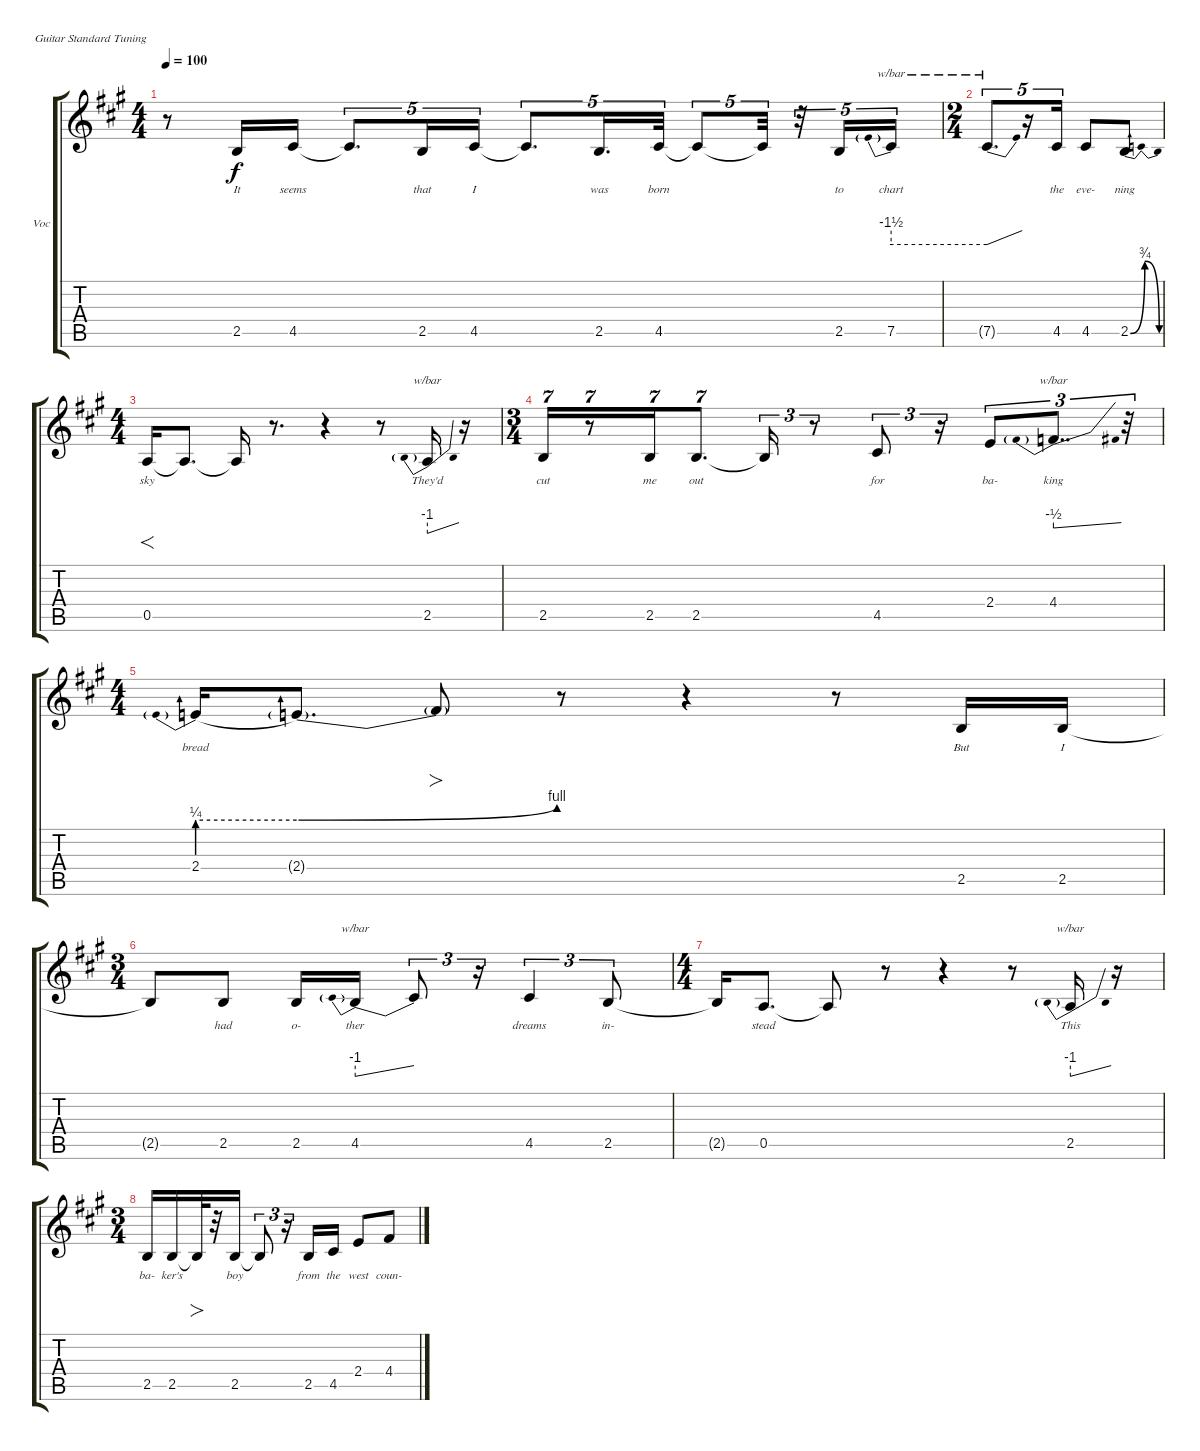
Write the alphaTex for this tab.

\bracketExtendMode groupsimilarinstruments
\firstSystemTrackNameOrientation horizontal
\otherSystemsTrackNameOrientation horizontal
\track ("Vocals" "Voc") {instrument accordion}
\staff {score tabs}
\tuning (E4 B3 G3 D3 A2 E2)
\displaytranspose 12
\ts (4 4)
\tempo 100
\clef g2
\ks f#minor
r.8{dy f} 2.5.16{lyrics (0 "It") lyrics (1 "") lyrics (2 "") lyrics (3 "") lyrics (4 "")} 4.5.16{lyrics (0 "seems") lyrics (1 "") lyrics (2 "") lyrics (3 "") lyrics (4 "")} 4.5{t}.8{d tu (5 4) lyrics (0 "") lyrics (1 "") lyrics (2 "") lyrics (3 "") lyrics (4 "")} 2.5.16{tu (5 4) lyrics (0 "that") lyrics (1 "") lyrics (2 "") lyrics (3 "") lyrics (4 "")} 4.5.16{tu (5 4) lyrics (0 "I") lyrics (1 "") lyrics (2 "") lyrics (3 "") lyrics (4 "")} 4.5{t}.8{d tu (5 4) lyrics (0 "") lyrics (1 "") lyrics (2 "") lyrics (3 "") lyrics (4 "")} 2.5.16{d tu (5 4) lyrics (0 "was") lyrics (1 "") lyrics (2 "") lyrics (3 "") lyrics (4 "")} 4.5.32{tu (5 4) lyrics (0 "born") lyrics (1 "") lyrics (2 "") lyrics (3 "") lyrics (4 "")} 4.5{t}.8{tu (5 4) lyrics (0 "") lyrics (1 "") lyrics (2 "") lyrics (3 "") lyrics (4 "")} 4.5{t}.32{tu (5 4) lyrics (0 "") lyrics (1 "") lyrics (2 "") lyrics (3 "") lyrics (4 "")} r.32{tu (5 4)} 2.5.16{tu (5 4) lyrics (0 "to") lyrics (1 "") lyrics (2 "") lyrics (3 "") lyrics (4 "")} 7.5.16{tu (5 4) tbe (predive default 0 -6 60 -6) lyrics (0 "chart") lyrics (1 "") lyrics (2 "") lyrics (3 "") lyrics (4 "")} |
\ts (2 4)
7.5{t}.8{d tu (5 4) tbe (dive default 0 -6 9.6 0) lyrics (0 "") lyrics (1 "") lyrics (2 "") lyrics (3 "") lyrics (4 "")} r.16{tu (5 4)} 4.5.16{tu (5 4) lyrics (0 "the") lyrics (1 "") lyrics (2 "") lyrics (3 "") lyrics (4 "")} 4.5.8{lyrics (0 "eve-") lyrics (1 "") lyrics (2 "") lyrics (3 "") lyrics (4 "")} 2.5{be (bendrelease 0 0 5.3999999999999995 3 9 3 13.2 0)}.8{lyrics (0 "ning") lyrics (1 "") lyrics (2 "") lyrics (3 "") lyrics (4 "")} |
\ts (4 4)
0.5.16{f lyrics (0 "sky") lyrics (1 "") lyrics (2 "") lyrics (3 "") lyrics (4 "")} 0.5{t}.8{d lyrics (0 "") lyrics (1 "") lyrics (2 "") lyrics (3 "") lyrics (4 "")} 0.5{t}.16{lyrics (0 "") lyrics (1 "") lyrics (2 "") lyrics (3 "") lyrics (4 "")} r.8{d} r.4 r.8 2.5.16{tbe (predivedive default 0 -4 19.8 0) lyrics (0 "They'd") lyrics (1 "") lyrics (2 "") lyrics (3 "") lyrics (4 "")} r.16 |
\ts (3 4)
2.5.16{tu (7 4) lyrics (0 "cut") lyrics (1 "") lyrics (2 "") lyrics (3 "") lyrics (4 "")} r.8{tu (7 4)} 2.5.16{tu (7 4) lyrics (0 "me") lyrics (1 "") lyrics (2 "") lyrics (3 "") lyrics (4 "")} 2.5.8{d tu (7 4) lyrics (0 "out") lyrics (1 "") lyrics (2 "") lyrics (3 "") lyrics (4 "")} 2.5{t}.16{tu (3 2) lyrics (0 "") lyrics (1 "") lyrics (2 "") lyrics (3 "") lyrics (4 "")} r.8{tu (3 2)} 4.5.8{tu (3 2) lyrics (0 "for") lyrics (1 "") lyrics (2 "") lyrics (3 "") lyrics (4 "")} r.16{tu (3 2)} 2.4.8{tu (3 2) lyrics (0 "ba-") lyrics (1 "") lyrics (2 "") lyrics (3 "") lyrics (4 "")} 4.4.8{dd tu (3 2) tbe (predivedive default 0 -2 13.799999999999999 0) lyrics (0 "king") lyrics (1 "") lyrics (2 "") lyrics (3 "") lyrics (4 "")} r.32{tu (3 2)} |
\ts (4 4)
2.4{be (prebend 0 1 60 1)}.16{lyrics (0 "bread") lyrics (1 "") lyrics (2 "") lyrics (3 "") lyrics (4 "")} 2.4{be (bend 0 1 6.6 4) t}.8{d lyrics (0 "") lyrics (1 "") lyrics (2 "") lyrics (3 "") lyrics (4 "")} 2.4{t}.8{fo lyrics (0 "") lyrics (1 "") lyrics (2 "") lyrics (3 "") lyrics (4 "")} r.8 r.4 r.8 2.5.16{lyrics (0 "But") lyrics (1 "") lyrics (2 "") lyrics (3 "") lyrics (4 "")} 2.5.16{lyrics (0 "I") lyrics (1 "") lyrics (2 "") lyrics (3 "") lyrics (4 "")} |
\ts (3 4)
2.5{t}.8{lyrics (0 "") lyrics (1 "") lyrics (2 "") lyrics (3 "") lyrics (4 "")} 2.5.8{lyrics (0 "had") lyrics (1 "") lyrics (2 "") lyrics (3 "") lyrics (4 "")} 2.5.16{lyrics (0 "o-") lyrics (1 "") lyrics (2 "") lyrics (3 "") lyrics (4 "")} 4.5.16{tbe (predivedive default 0 -4 30 0) lyrics (0 "ther") lyrics (1 "") lyrics (2 "") lyrics (3 "") lyrics (4 "")} 4.5{t}.8{tu (3 2) lyrics (0 "") lyrics (1 "") lyrics (2 "") lyrics (3 "") lyrics (4 "")} r.16{tu (3 2)} 4.5.4{tu (3 2) lyrics (0 "dreams") lyrics (1 "") lyrics (2 "") lyrics (3 "") lyrics (4 "")} 2.5.8{tu (3 2) lyrics (0 "in-") lyrics (1 "") lyrics (2 "") lyrics (3 "") lyrics (4 "")} |
\ts (4 4)
2.5{t}.16{lyrics (0 "") lyrics (1 "") lyrics (2 "") lyrics (3 "") lyrics (4 "")} 0.5.8{d lyrics (0 "stead") lyrics (1 "") lyrics (2 "") lyrics (3 "") lyrics (4 "")} 0.5{t}.8{lyrics (0 "") lyrics (1 "") lyrics (2 "") lyrics (3 "") lyrics (4 "")} r.8 r.4 r.8 2.5.16{tbe (predivedive default 0 -4 19.8 0) lyrics (0 "This") lyrics (1 "") lyrics (2 "") lyrics (3 "") lyrics (4 "")} r.16 |
\ts (3 4)
2.5.16{lyrics (0 "ba-") lyrics (1 "") lyrics (2 "") lyrics (3 "") lyrics (4 "")} 2.5.16{lyrics (0 "ker's") lyrics (1 "") lyrics (2 "") lyrics (3 "") lyrics (4 "")} 2.5{t}.32{fo lyrics (0 "") lyrics (1 "") lyrics (2 "") lyrics (3 "") lyrics (4 "")} r.32 2.5.16{lyrics (0 "boy") lyrics (1 "") lyrics (2 "") lyrics (3 "") lyrics (4 "")} 2.5{t}.8{tu (3 2) lyrics (0 "") lyrics (1 "") lyrics (2 "") lyrics (3 "") lyrics (4 "")} r.16{tu (3 2)} 2.5.16{lyrics (0 "from") lyrics (1 "") lyrics (2 "") lyrics (3 "") lyrics (4 "")} 4.5.16{lyrics (0 "the") lyrics (1 "") lyrics (2 "") lyrics (3 "") lyrics (4 "")} 2.4.8{lyrics (0 "west") lyrics (1 "") lyrics (2 "") lyrics (3 "") lyrics (4 "")} 4.4.8{lyrics (0 "coun-") lyrics (1 "") lyrics (2 "") lyrics (3 "") lyrics (4 "")}
